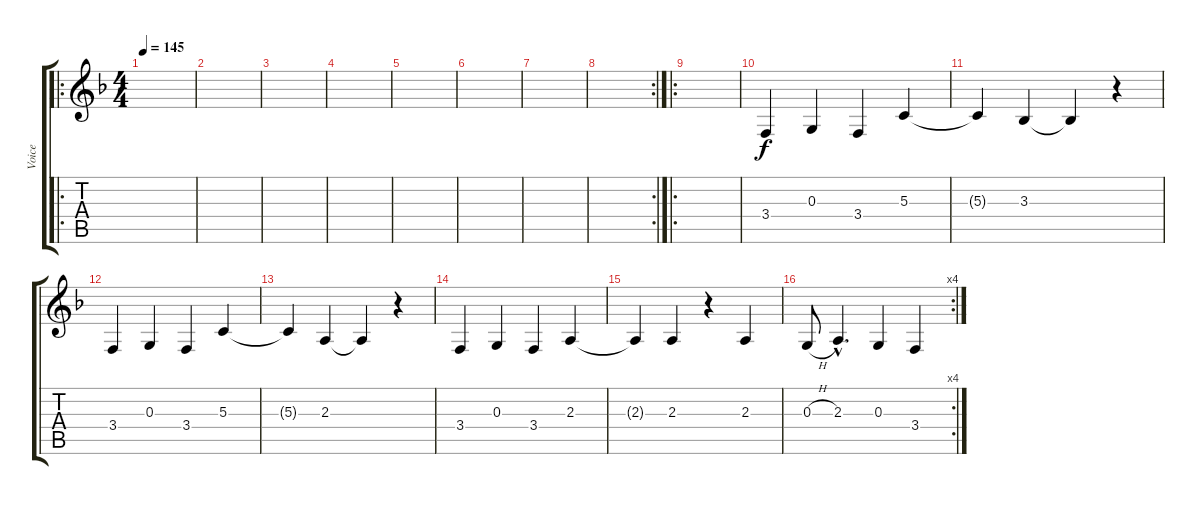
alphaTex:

\track ("Voice" "Voice") {instrument accordion}
\staff {score tabs}
\tuning (E4 B3 G3 D3 A2 E2) {hide}
\ro
\ts (4 4)
\tempo 145
\clef g2
\ks f
|
|
|
|
|
|
|
\rc 2
|
\ro
|
3.4.4 0.3.4 3.4.4 5.3.4 |
5.3{t}.4 3.3.4 3.3{t}.4 r.4 |
3.4.4 0.3.4 3.4.4 5.3.4 |
5.3{t}.4 2.3.4 2.3{t}.4 r.4 |
3.4.4 0.3.4 3.4.4 2.3.4 |
2.3{t}.4 2.3.4 r.4 2.3.4 |
\rc 4
0.3{h}.8 2.3{hac}.4{d} 0.3.4 3.4.4
